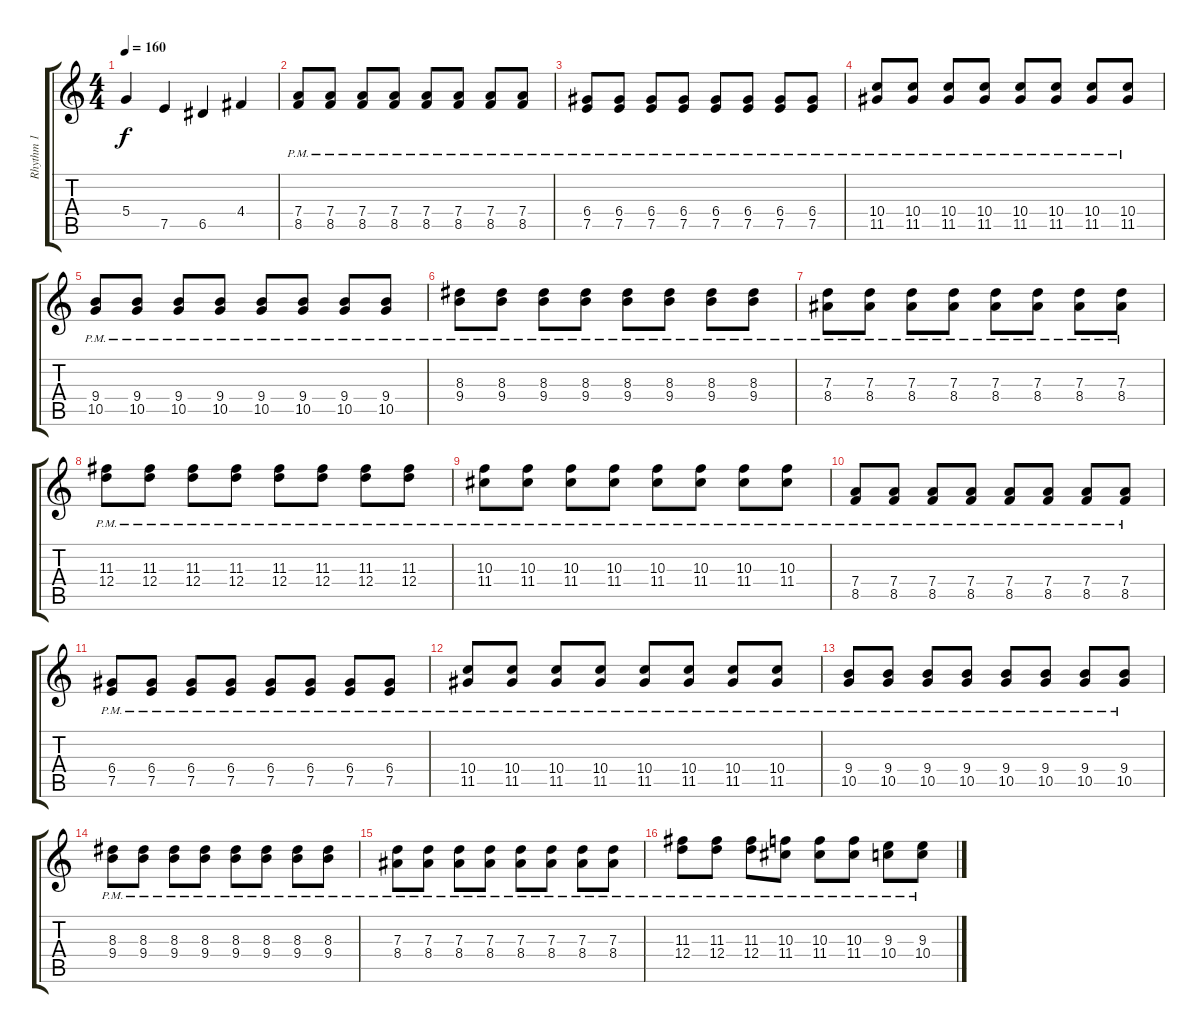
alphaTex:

\track ("Rhythm 1" "Rhythm 1") {instrument overdrivenguitar}
\staff {score tabs}
\tuning (E4 B3 G3 D3 A2 E2) {hide}
\ts (4 4)
\tempo 160
\clef g2
\ks c
5.4.4{dy f} 7.5.4 6.5.4 4.4.4 |
(7.4{pm} 8.5{pm}).8 (7.4{pm} 8.5{pm}).8 (7.4{pm} 8.5{pm}).8 (7.4{pm} 8.5{pm}).8 (7.4{pm} 8.5{pm}).8 (7.4{pm} 8.5{pm}).8 (7.4{pm} 8.5{pm}).8 (7.4{pm} 8.5{pm}).8 |
(6.4{pm} 7.5{pm}).8 (6.4{pm} 7.5{pm}).8 (6.4{pm} 7.5{pm}).8 (6.4{pm} 7.5{pm}).8 (6.4{pm} 7.5{pm}).8 (6.4{pm} 7.5{pm}).8 (6.4{pm} 7.5{pm}).8 (6.4{pm} 7.5{pm}).8 |
(10.4{pm} 11.5{pm}).8 (10.4{pm} 11.5{pm}).8 (10.4{pm} 11.5{pm}).8 (10.4{pm} 11.5{pm}).8 (10.4{pm} 11.5{pm}).8 (10.4{pm} 11.5{pm}).8 (10.4{pm} 11.5{pm}).8 (10.4{pm} 11.5{pm}).8 |
(9.4{pm} 10.5{pm}).8 (9.4{pm} 10.5{pm}).8 (9.4{pm} 10.5{pm}).8 (9.4{pm} 10.5{pm}).8 (9.4{pm} 10.5{pm}).8 (9.4{pm} 10.5{pm}).8 (9.4{pm} 10.5{pm}).8 (9.4{pm} 10.5{pm}).8 |
(8.3{pm} 9.4{pm}).8 (8.3{pm} 9.4{pm}).8 (8.3{pm} 9.4{pm}).8 (8.3{pm} 9.4{pm}).8 (8.3{pm} 9.4{pm}).8 (8.3{pm} 9.4{pm}).8 (8.3{pm} 9.4{pm}).8 (8.3{pm} 9.4{pm}).8 |
(7.3{pm} 8.4{pm}).8 (7.3{pm} 8.4{pm}).8 (7.3{pm} 8.4{pm}).8 (7.3{pm} 8.4{pm}).8 (7.3{pm} 8.4{pm}).8 (7.3{pm} 8.4{pm}).8 (7.3{pm} 8.4{pm}).8 (7.3{pm} 8.4{pm}).8 |
(11.3{pm} 12.4{pm}).8 (11.3{pm} 12.4{pm}).8 (11.3{pm} 12.4{pm}).8 (11.3{pm} 12.4{pm}).8 (11.3{pm} 12.4{pm}).8 (11.3{pm} 12.4{pm}).8 (11.3{pm} 12.4{pm}).8 (11.3{pm} 12.4{pm}).8 |
(10.3{pm} 11.4{pm}).8 (10.3{pm} 11.4{pm}).8 (10.3{pm} 11.4{pm}).8 (10.3{pm} 11.4{pm}).8 (10.3{pm} 11.4{pm}).8 (10.3{pm} 11.4{pm}).8 (10.3{pm} 11.4{pm}).8 (10.3{pm} 11.4{pm}).8 |
(7.4{pm} 8.5{pm}).8 (7.4{pm} 8.5{pm}).8 (7.4{pm} 8.5{pm}).8 (7.4{pm} 8.5{pm}).8 (7.4{pm} 8.5{pm}).8 (7.4{pm} 8.5{pm}).8 (7.4{pm} 8.5{pm}).8 (7.4{pm} 8.5{pm}).8 |
(6.4{pm} 7.5{pm}).8 (6.4{pm} 7.5{pm}).8 (6.4{pm} 7.5{pm}).8 (6.4{pm} 7.5{pm}).8 (6.4{pm} 7.5{pm}).8 (6.4{pm} 7.5{pm}).8 (6.4{pm} 7.5{pm}).8 (6.4{pm} 7.5{pm}).8 |
(10.4{pm} 11.5{pm}).8 (10.4{pm} 11.5{pm}).8 (10.4{pm} 11.5{pm}).8 (10.4{pm} 11.5{pm}).8 (10.4{pm} 11.5{pm}).8 (10.4{pm} 11.5{pm}).8 (10.4{pm} 11.5{pm}).8 (10.4{pm} 11.5{pm}).8 |
(9.4{pm} 10.5{pm}).8 (9.4{pm} 10.5{pm}).8 (9.4{pm} 10.5{pm}).8 (9.4{pm} 10.5{pm}).8 (9.4{pm} 10.5{pm}).8 (9.4{pm} 10.5{pm}).8 (9.4{pm} 10.5{pm}).8 (9.4{pm} 10.5{pm}).8 |
(8.3{pm} 9.4{pm}).8 (8.3{pm} 9.4{pm}).8 (8.3{pm} 9.4{pm}).8 (8.3{pm} 9.4{pm}).8 (8.3{pm} 9.4{pm}).8 (8.3{pm} 9.4{pm}).8 (8.3{pm} 9.4{pm}).8 (8.3{pm} 9.4{pm}).8 |
(7.3{pm} 8.4{pm}).8 (7.3{pm} 8.4{pm}).8 (7.3{pm} 8.4{pm}).8 (7.3{pm} 8.4{pm}).8 (7.3{pm} 8.4{pm}).8 (7.3{pm} 8.4{pm}).8 (7.3{pm} 8.4{pm}).8 (7.3{pm} 8.4{pm}).8 |
(11.3{pm} 12.4{pm}).8 (11.3{pm} 12.4{pm}).8 (11.3{pm} 12.4{pm}).8 (10.3{pm} 11.4{pm}).8 (10.3{pm} 11.4{pm}).8 (10.3{pm} 11.4{pm}).8 (9.3{pm} 10.4{pm}).8 (9.3{pm} 10.4{pm}).8
